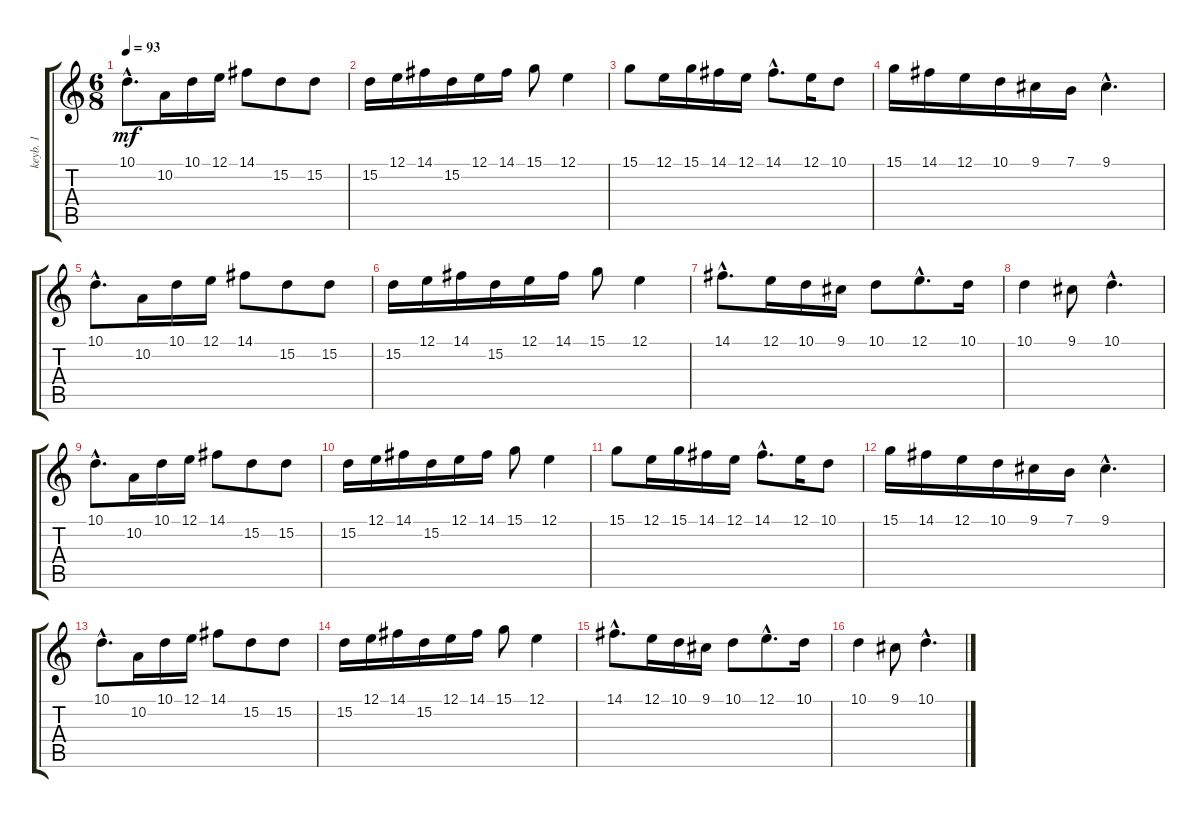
\track ("keyb. 1" "keyb. 1") {instrument koto}
\staff {score tabs}
\tuning (E4 B3 G3 D3 A2 E2) {hide}
\ts (6 8)
\tempo 93
\clef g2
\ks c
10.1{hac}.8{d dy mf} 10.2.16 10.1.16 12.1.16 14.1.8 15.2.8 15.2.8 |
15.2.16 12.1.16 14.1.16 15.2.16 12.1.16 14.1.16 15.1.8 12.1.4 |
15.1.8 12.1.16 15.1.16 14.1.16 12.1.16 14.1{hac}.8{d} 12.1.16 10.1.8 |
15.1.16 14.1.16 12.1.16 10.1.16 9.1.16 7.1.16 9.1{hac}.4{d} |
10.1{hac}.8{d} 10.2.16 10.1.16 12.1.16 14.1.8 15.2.8 15.2.8 |
15.2.16 12.1.16 14.1.16 15.2.16 12.1.16 14.1.16 15.1.8 12.1.4 |
14.1{hac}.8{d} 12.1.16 10.1.16 9.1.16 10.1.8 12.1{hac}.8{d} 10.1.16 |
10.1.4 9.1.8 10.1{hac}.4{d} |
10.1{hac}.8{d} 10.2.16 10.1.16 12.1.16 14.1.8 15.2.8 15.2.8 |
15.2.16 12.1.16 14.1.16 15.2.16 12.1.16 14.1.16 15.1.8 12.1.4 |
15.1.8 12.1.16 15.1.16 14.1.16 12.1.16 14.1{hac}.8{d} 12.1.16 10.1.8 |
15.1.16 14.1.16 12.1.16 10.1.16 9.1.16 7.1.16 9.1{hac}.4{d} |
10.1{hac}.8{d} 10.2.16 10.1.16 12.1.16 14.1.8 15.2.8 15.2.8 |
15.2.16 12.1.16 14.1.16 15.2.16 12.1.16 14.1.16 15.1.8 12.1.4 |
14.1{hac}.8{d} 12.1.16 10.1.16 9.1.16 10.1.8 12.1{hac}.8{d} 10.1.16 |
10.1.4 9.1.8 10.1{hac}.4{d}
